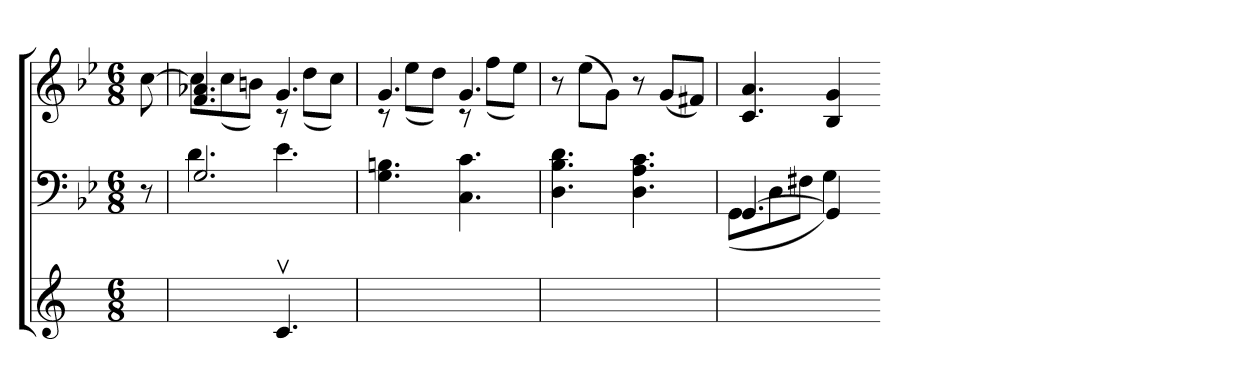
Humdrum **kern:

**kern	**kern	**kern
*part3	*part2	*part1
*staff3	*staff2	*staff1
*	*clefF4	*clefG2
*	*k[b-e-]	*k[b-e-]
*	*g:	*g:
*M6/8	*M6/8	*M6/8
=	=	=
8ryy	8r	[8cc
=97	=97	=97
*	*^	*^
4.ryy	2.G	4.d	4.f 4.a-X	8ccL]
.	.	.	.	(8cc
.	.	.	.	8bnJ)
4.cv	.	4.e-	4.g	8r
.	.	.	.	(8ddL
.	.	.	.	8ccJ)
*	*v	*v	*	*
=98	=98	=98	=98
2.ryy	4.G 4.Bn	4.g	8r
.	.	.	(8ee-L
.	.	.	8ddJ)
.	4.C 4.c	4.g	8r
.	.	.	(8ffL
.	.	.	8ee-J)
*	*	*v	*v
=99	=99	=99
2.ryy	4.D 4.B- 4.d	8r
.	.	(8ee-L
.	.	8gJ)
.	4.D 4.A 4.c	8r
.	.	(8gL
.	.	8f#XJ)
=100	=100	=100
*	*^	*
2ryy	[4.GG	(8GGL	4.c 4.a
.	.	8D	.
.	.	8F#XJ	.
.	4GG]	4G)	4B- 4g
8ryy	.	.	.
*	*v	*v	*
=-	=-	=-
*-	*-	*-
